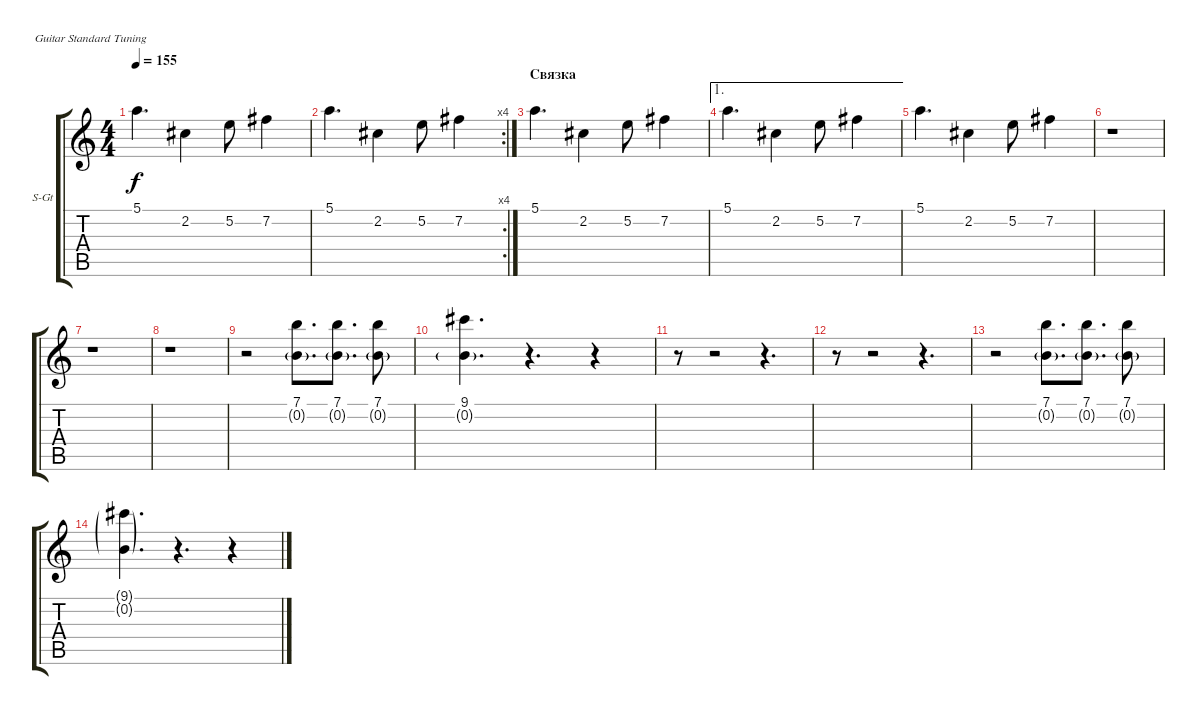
\bracketExtendMode groupsimilarinstruments
\firstSystemTrackNameOrientation horizontal
\otherSystemsTrackNameOrientation horizontal
\track ("Voice" "S-Gt") {mute instrument lead5charang}
\staff {score tabs}
\tuning (E4 B3 G3 D3 A2 E2)
\displaytranspose 12
\ts (4 4)
\tempo 155
\clef g2
\ks c
5.1.4{d dy f} 2.2.4 5.2.8 7.2.4 |
\rc 4
5.1.4{d} 2.2.4 5.2.8 7.2.4 |
\section ("" "Связка")
5.1.4{d} 2.2.4 5.2.8 7.2.4 |
\ae 1
5.1.4{d} 2.2.4 5.2.8 7.2.4 |
5.1.4{d} 2.2.4 5.2.8 7.2.4 |
r.1 |
r.1 |
r.1 |
r.2 (7.1 0.2{g}).8{d} (7.1 0.2{g}).8{d} (7.1 0.2{g}).8 |
(9.1 0.2{g}).4{d} r.4{d} r.4 |
r.8 r.2 r.4{d} |
r.8 r.2 r.4{d} |
r.2 (7.1 0.2{g}).8{d} (7.1 0.2{g}).8{d} (7.1 0.2{g}).8 |
(9.1{g} 0.2{g}).4{d} r.4{d} r.4
